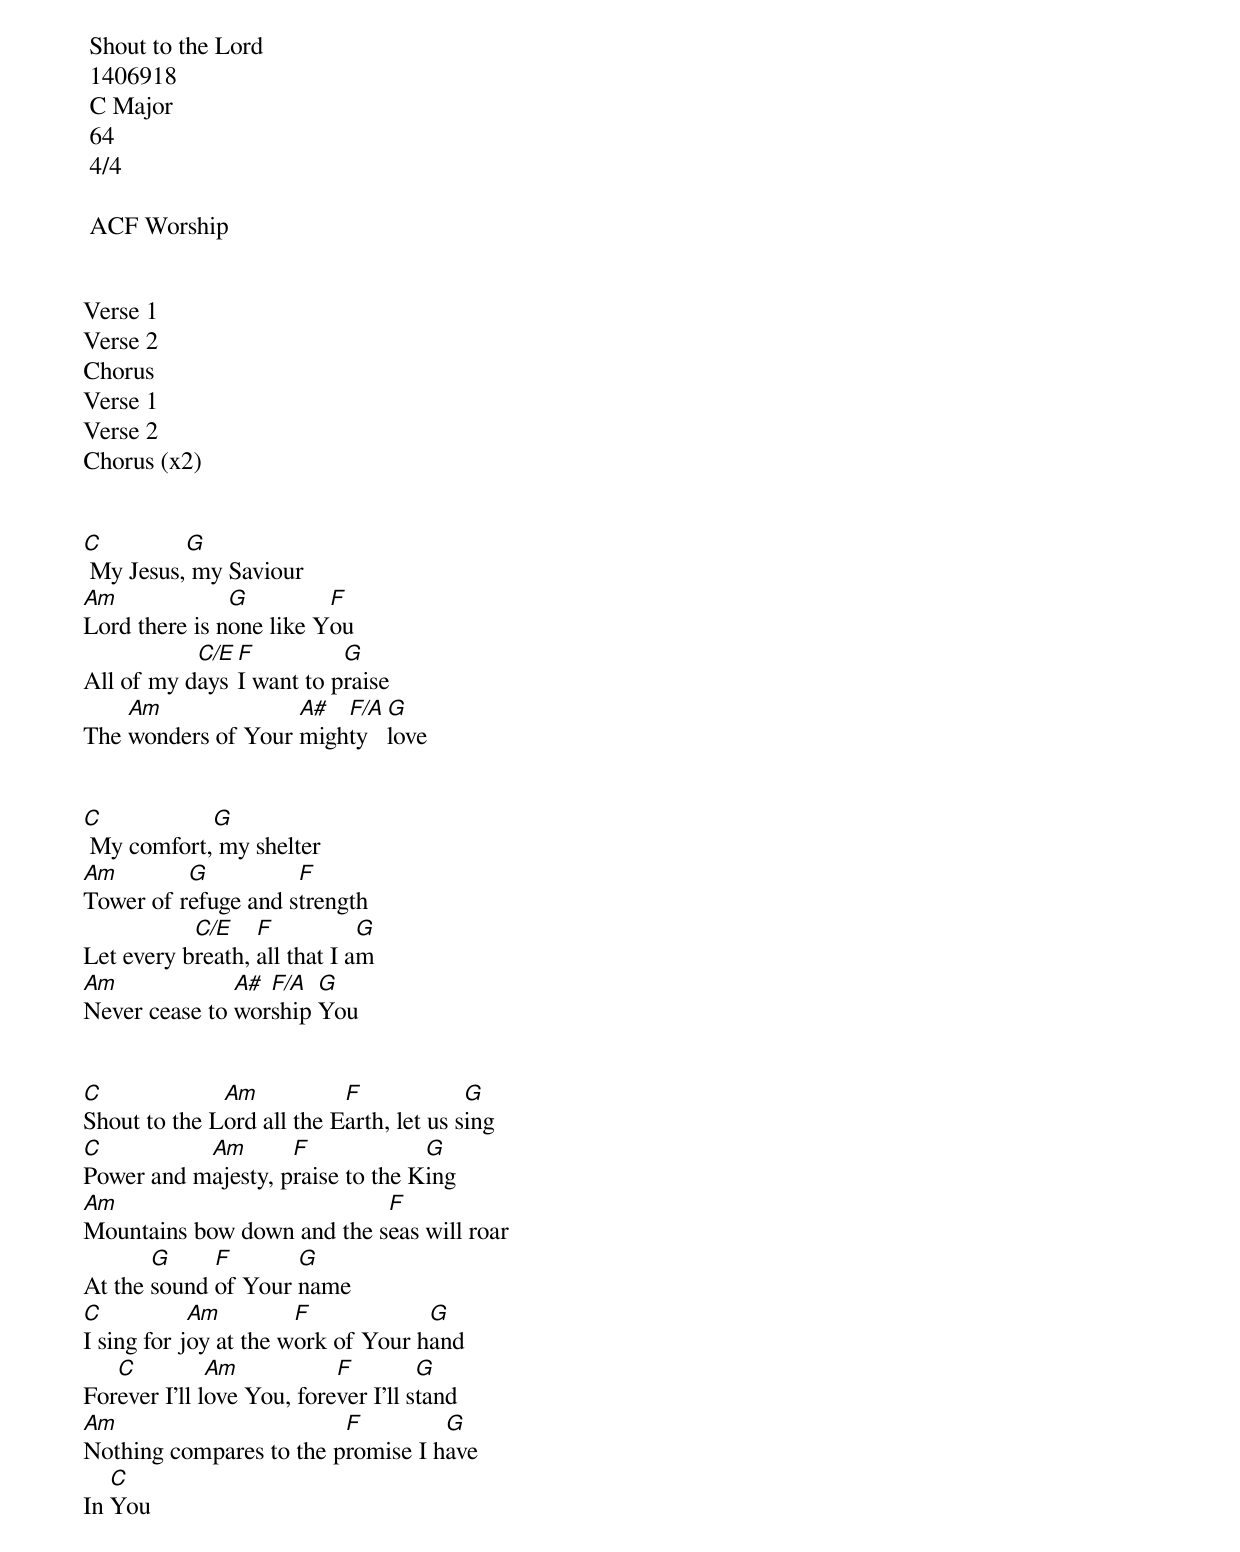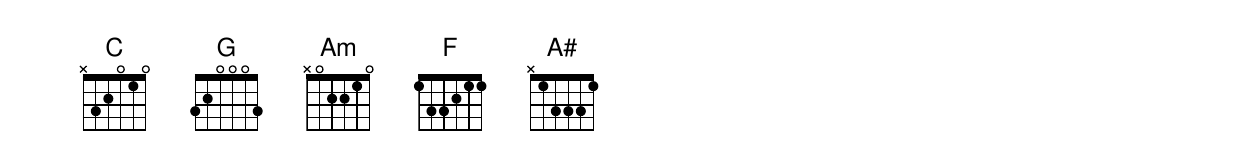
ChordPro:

<song> Shout to the Lord
<ccli> 1406918
<key> C Major
<bpm> 64
<signature> 4/4
<verse>
<arranger> ACF Worship

<order>
Verse 1
Verse 2
Chorus
Verse 1
Verse 2
Chorus (x2)

<Verse 1>
[C] My Jesus,[G] my Saviour
[Am]Lord there is n[G]one like Y[F]ou
All of my d[C/E]ays [F]I want to p[G]raise
The [Am]wonders of Your [A#]migh[F/A]ty [G]love

<Verse 2>
[C] My comfort,[G] my shelter
[Am]Tower of r[G]efuge and s[F]trength
Let every b[C/E]reath, [F]all that I a[G]m
[Am]Never cease to [A#]wor[F/A]ship [G]You

<Chorus>
[C]Shout to the L[Am]ord all the E[F]arth, let us s[G]ing
[C]Power and m[Am]ajesty, p[F]raise to the K[G]ing
[Am]Mountains bow down and the s[F]eas will roar
At the [G]sound [F]of Your [G]name
[C]I sing for j[Am]oy at the w[F]ork of Your h[G]and
For[C]ever I'll l[Am]ove You, fore[F]ver I'll s[G]tand
[Am]Nothing compares to the p[F]romise I h[G]ave
In [C]You
